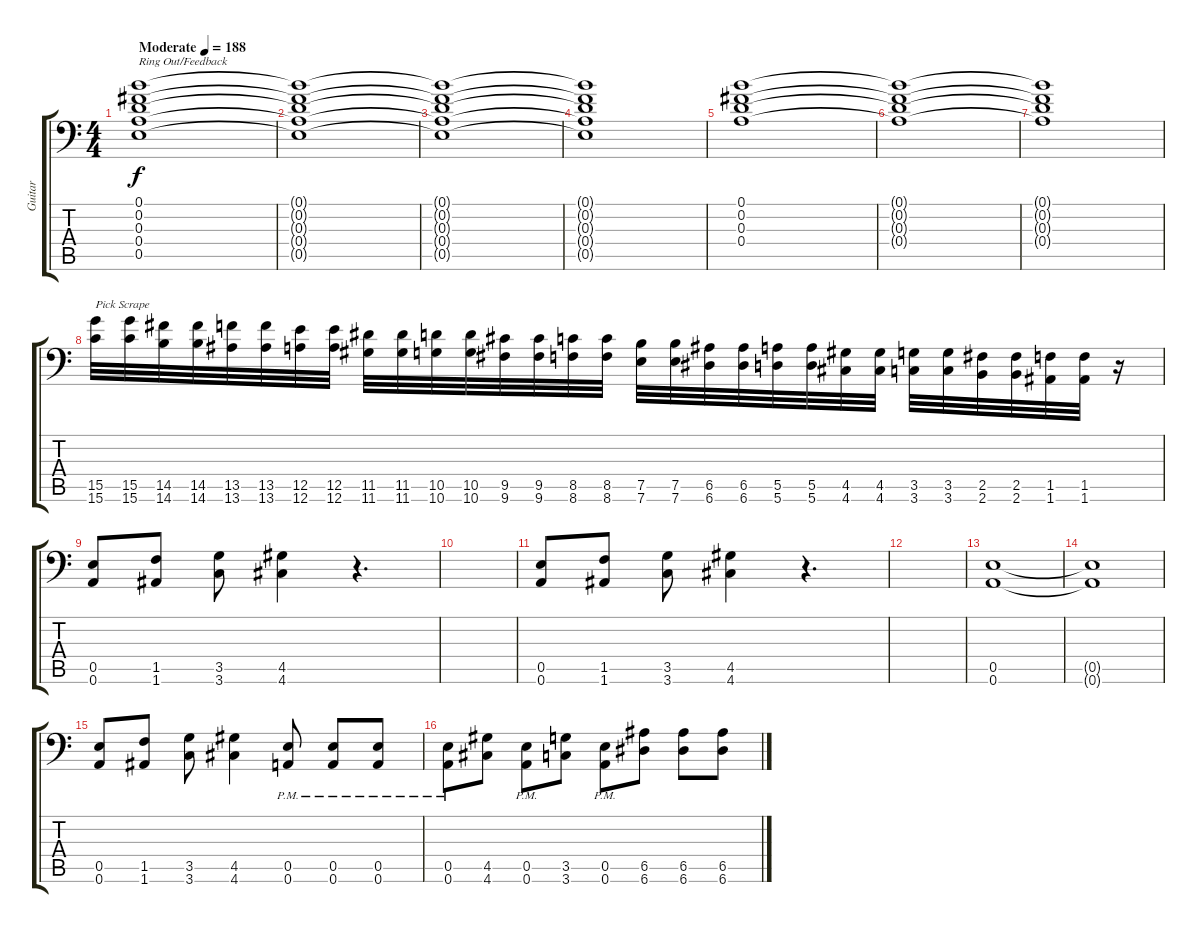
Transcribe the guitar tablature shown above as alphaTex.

\track ("Guitar" "Guitar") {instrument distortionguitar}
\staff {score tabs}
\tuning (B3 Gb3 D3 A2 E2 A1) {hide}
\ts (4 4)
\tempo (188 "Moderate")
\clef f4
\ks c
(0.1 0.2 0.3 0.4 0.5).1{txt "Ring Out/Feedback" dy f instrument distortionguitar} |
(0.1{t} 0.2{t} 0.3{t} 0.4{t} 0.5{t}).1 |
(0.1{t} 0.2{t} 0.3{t} 0.4{t} 0.5{t}).1 |
(0.1{t} 0.2{t} 0.3{t} 0.4{t} 0.5{t}).1 |
(0.1 0.2 0.3 0.4).1 |
(0.1{t} 0.2{t} 0.3{t} 0.4{t}).1 |
(0.1{t} 0.2{t} 0.3{t} 0.4{t}).1 |
(15.5 15.6).32{txt "Pick Scrape" instrument guitarfretnoise} (15.5 15.6).32 (14.5 14.6).32 (14.5 14.6).32 (13.5 13.6).32 (13.5 13.6).32 (12.5 12.6).32 (12.5 12.6).32 (11.5 11.6).32 (11.5 11.6).32 (10.5 10.6).32 (10.5 10.6).32 (9.5 9.6).32 (9.5 9.6).32 (8.5 8.6).32 (8.5 8.6).32 (7.5 7.6).32 (7.5 7.6).32 (6.5 6.6).32 (6.5 6.6).32 (5.5 5.6).32 (5.5 5.6).32 (4.5 4.6).32 (4.5 4.6).32 (3.5 3.6).32 (3.5 3.6).32 (2.5 2.6).32 (2.5 2.6).32 (1.5 1.6).32 (1.5 1.6).32 r.16 |
(0.5 0.6).8{instrument distortionguitar} (1.5 1.6).8 (3.5 3.6).8 (4.5 4.6).4 r.4{d} |
|
(0.5 0.6).8 (1.5 1.6).8 (3.5 3.6).8 (4.5 4.6).4 r.4{d} |
|
(0.5 0.6).1 |
(0.5{t} 0.6{t}).1 |
(0.5 0.6).8 (1.5 1.6).8 (3.5 3.6).8 (4.5 4.6).4 (0.5{pm} 0.6{pm}).8 (0.5{pm} 0.6{pm}).8 (0.5{pm} 0.6{pm}).8 |
(0.5{pm} 0.6{pm}).8 (4.5 4.6).8 (0.5{pm} 0.6{pm}).8 (3.5 3.6).8 (0.5{pm} 0.6{pm}).8 (6.5 6.6).8 (6.5 6.6).8 (6.5 6.6).8
